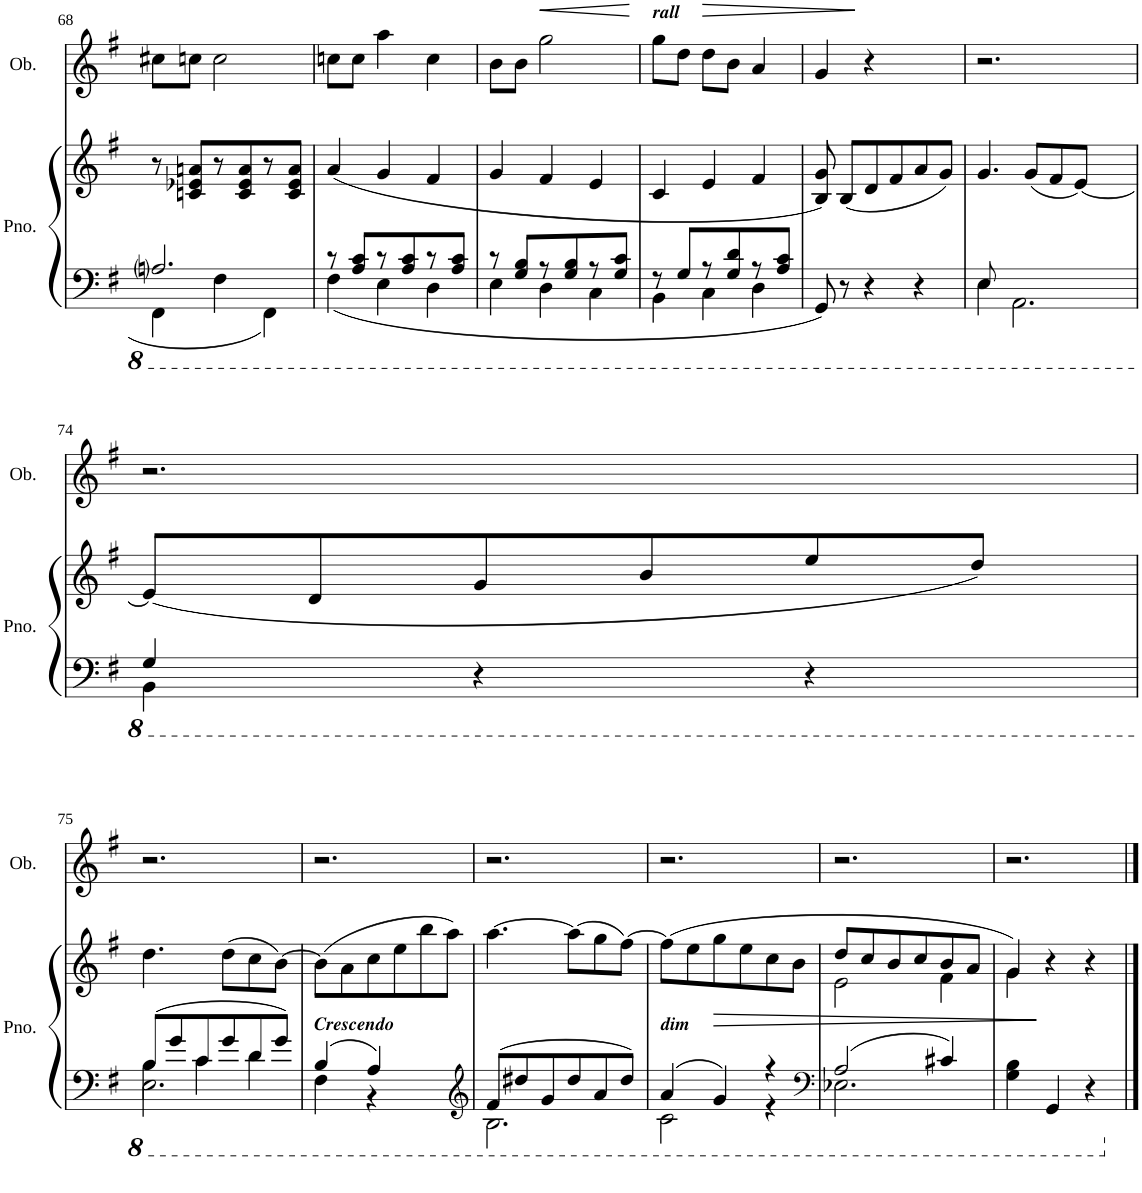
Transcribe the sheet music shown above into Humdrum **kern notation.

**kern	**kern	**dynam	**kern	**dynam
*part2	*part2	*part2	*part1	*part1
*staff3	*staff2	*staff2/3	*staff1	*staff1
*I"Piano	*	*	*I"Oboe	*
*I'Pno.	*	*	*I'Ob.	*
!!LO:PB:g=z
*clefF4	*clefG2	*	*clefG2	*
*k[f#]	*k[f#]	*	*k[f#]	*
*G:	*G:	*	*G:	*
*M3/4	*M3/4	*	*M3/4	*
=68	=68	=68	=68	=68
*^	*	*	*	*
2.AAni/	4FFF#\	8r	.	8cc#X\L	.
.	.	8cn/ 8e-X/ 8an/L	.	8ccn\J	.
.	4FF#\	8r	.	2cc\	.
.	.	8c/ 8e-/ 8a/	.	.	.
.	4FFF#\	8r	.	.	.
.	.	8c/ 8e-/ 8a/J	.	.	.
=69	=69	=69	=69	=69	=69
8r	4FF#\	(<4a/	.	8ccn\L	.
8AA/ 8C/L	.	.	.	8cc\J	.
8r	4EE\	4g/	.	4aa\	.
8AA/ 8C/	.	.	.	.	.
8r	4DD\	4f#/	.	4cc\	.
8AA/ 8C/J	.	.	.	.	.
=70	=70	=70	=70	=70	=70
8r	4EE\	4g/	.	8b\L	.
8GG/ 8BB/L	.	.	.	8b\J	.
!	!	!	!	!	!LO:HP:b
8r	4DD\	4f#/	.	2gg\	<
8GG/ 8BB/	.	.	.	.	.
8r	4CC\	4e/	.	.	.
8GG/ 8C/J	.	.	.	.	.
*v	*v	*	*	*	*
.	.	.	.	[
=71	=71	=71	=71	=71
*^	*	*	*	*
!	!	!	!	!LO:TX:a:Bi:t=rall	!
8r	4BBB\	4c/	.	8gg\L	.
8GG/L	.	.	.	8dd\J	.
!	!	!	!	!	!LO:HP:b
8r	4CC\	4e/	.	8dd\L	>
8GG/ 8D/	.	.	.	8b\J	.
8r	4DD\	4f#/	.	4a/	.
8AA/ 8C/J	.	.	.	.	.
*v	*v	*	*	*	*
=72	=72	=72	=72	=72
8GGG/	8B/ 8g/)	.	4g/	.
8r	(<8B/L	.	.	.
4r	8d/	.	4r	]
.	8f#/	.	.	.
4r	8a/	.	4ryy	.
.	8g/J)	.	.	.
=73	=73	=73	=73	=73
*^	*	*	*	*
8EE!/	4EE\	4.g/	.	2.r	.
2ryy	.	.	.	.	.
.	[2AAA\	.	.	.	.
.	.	(<8g/L	.	.	.
.	.	8f#/	.	.	.
8ryy	.	[8e/J)	.	.	.
4ryy	4ryy	4ryy	.	4ryy	.
!!LO:LB:g=z
=74	=74	=74	=74	=74	=74
4GG/	4BBB\	(<8e/L]	.	2.r	.
.	.	8d/	.	.	.
4ryy	4AAA\]	8g/	.	.	.
.	.	8b/	.	.	.
4r	2ryy	8ee/	.	.	.
.	.	8dd/J)	.	.	.
4r	.	4ryy	.	4ryy	.
!!LO:LB:g=z
=75	=75	=75	=75	=75	=75
*	*^	*	*	*	*
8BB!/L	4BB\	2.EE\	4.dd\	.	2.r	.
8G/	.	.	.	.	.	.
8C!/	4C\	.	.	.	.	.
8G/	.	.	(>8dd\L	.	.	.
8D!/	4D\	.	8cc\	.	.	.
8G/J	.	.	[8b\J)	.	.	.
*	*v	*v	*	*	*	*
=76	=76	=76	=76	=76	=76
!	!	!LO:TX:b:Bi:t=Crescendo	!	!	!
4BB/	4FF#\	(>8b\L]	.	2.r	.
.	.	8a\	.	.	.
4AA/	4r	8cc\	.	.	.
.	.	8ee\	.	.	.
4ryy	4ryy	8bb\	.	.	.
.	.	8aa\J)	.	.	.
=77	=77	=77	=77	=77	=77
*clefG2	*	*	*	*	*
8F#/L	2.BB\	[4.aa\	.	2.r	.
8d#X/	.	.	.	.	.
8G/	.	.	.	.	.
8d#/	.	(>8aa\L]	.	.	.
8A/	.	8gg\	.	.	.
8d#/J	.	[8ff#\J)	.	.	.
=78	=78	=78	=78	=78	=78
!	!	!LO:TX:b:Bi:t=dim	!	!	!
4A/	2C\	(>8ff#\L]	.	2.r	.
.	.	8ee\	.	.	.
!	!	!	!LO:HP:b	!	!
4G/	.	8gg\	>	.	.
.	.	8ee\	.	.	.
4r	4r	8cc\	.	.	.
.	.	8b\J	.	.	.
=79	=79	=79	=79	=79	=79
*clefF4	*	*	*	*	*
*	*	*^	*	*	*
2AA/	2.EE-X\	8dd/L	2e\	.	2.r	.
.	.	8cc/	.	.	.	.
.	.	8b/	.	.	.	.
.	.	8cc/	.	.	.	.
4C#X/	.	8b/	4f#\	.	.	.
.	.	8a/J	.	.	.	.
*v	*v	*	*	*	*	*
=80	=80	=80	=80	=80	=80
4GG\ 4BB\	4g/)	4g\	.	2.r	.
4GGG/	4r	2ryy	]	.	.
4r	4r	.	.	.	.
*	*v	*v	*	*	*
==	==	==	==	==
*-	*-	*-	*-	*-
